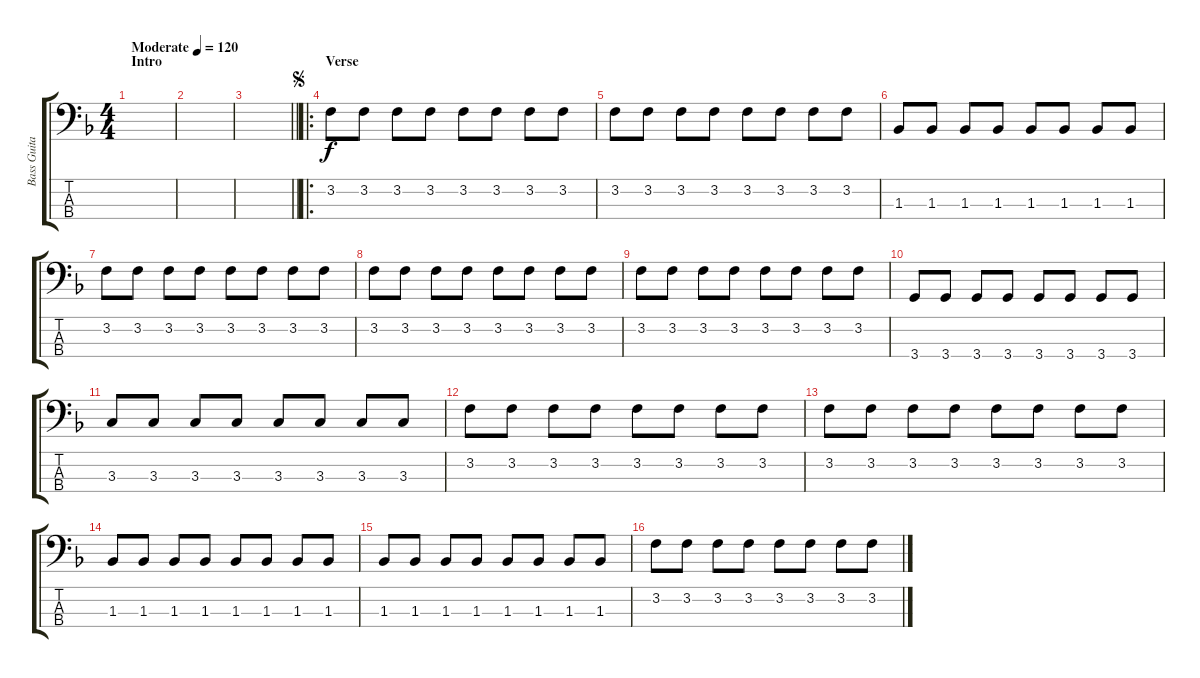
\track ("Bass Guitar" "Bass Guita") {instrument electricbassfinger}
\staff {score tabs}
\tuning (G2 D2 A1 E1) {hide}
\ts (4 4)
\section ("" "Intro")
\tempo (120 "Moderate")
\clef f4
\ks f
|
|
\barLineRight lightlight
|
\ro
\section ("" "Verse")
\jump segno
3.2.8 3.2.8 3.2.8 3.2.8 3.2.8 3.2.8 3.2.8 3.2.8 |
3.2.8 3.2.8 3.2.8 3.2.8 3.2.8 3.2.8 3.2.8 3.2.8 |
1.3.8 1.3.8 1.3.8 1.3.8 1.3.8 1.3.8 1.3.8 1.3.8 |
3.2.8 3.2.8 3.2.8 3.2.8 3.2.8 3.2.8 3.2.8 3.2.8 |
3.2.8 3.2.8 3.2.8 3.2.8 3.2.8 3.2.8 3.2.8 3.2.8 |
3.2.8 3.2.8 3.2.8 3.2.8 3.2.8 3.2.8 3.2.8 3.2.8 |
3.4.8 3.4.8 3.4.8 3.4.8 3.4.8 3.4.8 3.4.8 3.4.8 |
3.3.8 3.3.8 3.3.8 3.3.8 3.3.8 3.3.8 3.3.8 3.3.8 |
3.2.8 3.2.8 3.2.8 3.2.8 3.2.8 3.2.8 3.2.8 3.2.8 |
3.2.8 3.2.8 3.2.8 3.2.8 3.2.8 3.2.8 3.2.8 3.2.8 |
1.3.8 1.3.8 1.3.8 1.3.8 1.3.8 1.3.8 1.3.8 1.3.8 |
1.3.8 1.3.8 1.3.8 1.3.8 1.3.8 1.3.8 1.3.8 1.3.8 |
3.2.8 3.2.8 3.2.8 3.2.8 3.2.8 3.2.8 3.2.8 3.2.8
